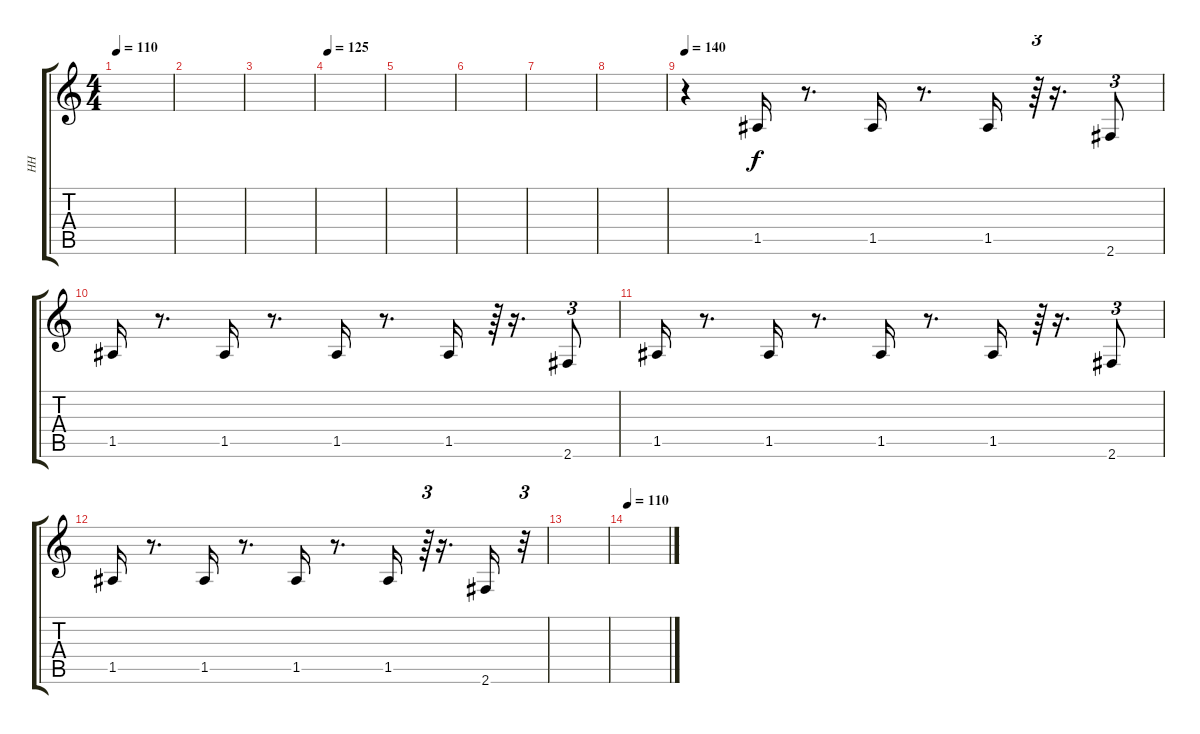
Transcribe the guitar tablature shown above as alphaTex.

\track ("HH" "HH") {instrument acousticguitarsteel}
\staff {score tabs}
\tuning (E4 B3 G3 D3 A2 E2) {hide}
\ts (4 4)
\tempo 110
\clef g2
\ks c
|
|
|
\tempo 125
|
|
|
|
|
\tempo 140
r.4 1.5.16 r.8{d} 1.5.16 r.8{d} 1.5.16 r.64{tu (3 2)} r.16{d} 2.6.8{tu (3 2)} |
1.5.16 r.8{d} 1.5.16 r.8{d} 1.5.16 r.8{d} 1.5.16 r.64{tu (3 2)} r.16{d} 2.6.8{tu (3 2)} |
1.5.16 r.8{d} 1.5.16 r.8{d} 1.5.16 r.8{d} 1.5.16 r.64{tu (3 2)} r.16{d} 2.6.8{tu (3 2)} |
1.5.16 r.8{d} 1.5.16 r.8{d} 1.5.16 r.8{d} 1.5.16 r.64{tu (3 2)} r.16{d} 2.6.16 r.32{tu (3 2)} |
|
\tempo 110
